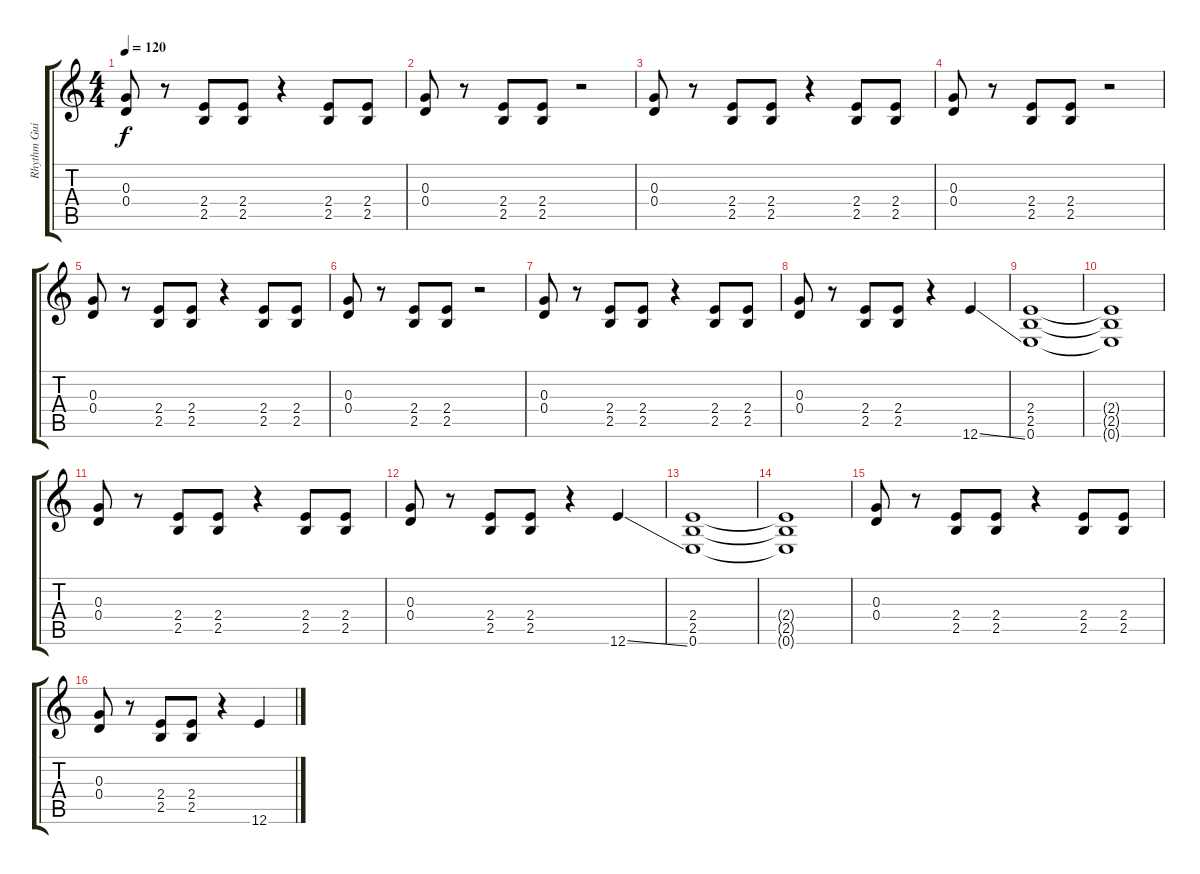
\track ("Rhythm Guitar I" "Rhythm Gui") {instrument overdrivenguitar}
\staff {score tabs}
\tuning (E4 B3 G3 D3 A2 E2) {hide}
\ts (4 4)
\tempo 120
\clef g2
\ks c
(0.3 0.4).8{dy f instrument overdrivenguitar} r.8 (2.4 2.5).8 (2.4 2.5).8 r.4 (2.4 2.5).8 (2.4 2.5).8 |
(0.3 0.4).8 r.8 (2.4 2.5).8 (2.4 2.5).8 r.2 |
(0.3 0.4).8 r.8 (2.4 2.5).8 (2.4 2.5).8 r.4 (2.4 2.5).8 (2.4 2.5).8 |
(0.3 0.4).8 r.8 (2.4 2.5).8 (2.4 2.5).8 r.2 |
(0.3 0.4).8 r.8 (2.4 2.5).8 (2.4 2.5).8 r.4 (2.4 2.5).8 (2.4 2.5).8 |
(0.3 0.4).8 r.8 (2.4 2.5).8 (2.4 2.5).8 r.2 |
(0.3 0.4).8 r.8 (2.4 2.5).8 (2.4 2.5).8 r.4 (2.4 2.5).8 (2.4 2.5).8 |
(0.3 0.4).8 r.8 (2.4 2.5).8 (2.4 2.5).8 r.4 12.6{ss}.4 |
(2.4 2.5 0.6).1 |
(2.4{t} 2.5{t} 0.6{t}).1 |
(0.3 0.4).8 r.8 (2.4 2.5).8 (2.4 2.5).8 r.4 (2.4 2.5).8 (2.4 2.5).8 |
(0.3 0.4).8 r.8 (2.4 2.5).8 (2.4 2.5).8 r.4 12.6{ss}.4 |
(2.4 2.5 0.6).1 |
(2.4{t} 2.5{t} 0.6{t}).1 |
(0.3 0.4).8 r.8 (2.4 2.5).8 (2.4 2.5).8 r.4 (2.4 2.5).8 (2.4 2.5).8 |
(0.3 0.4).8 r.8 (2.4 2.5).8 (2.4 2.5).8 r.4 12.6{ss}.4
